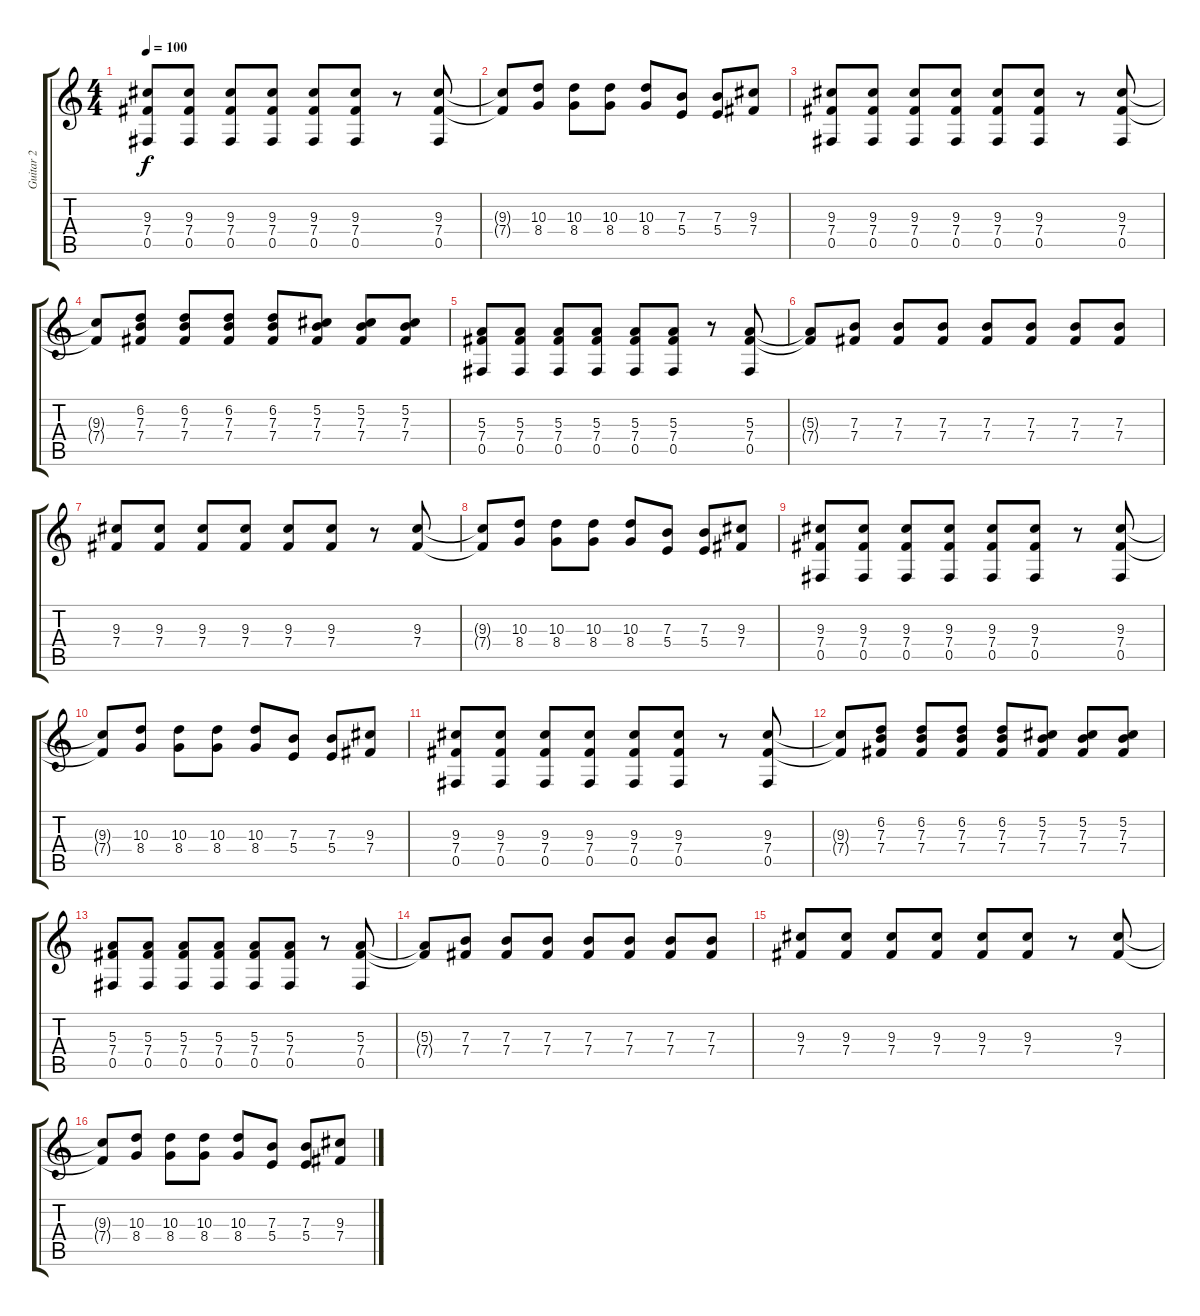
\track ("Guitar 2" "Guitar 2") {instrument overdrivenguitar}
\staff {score tabs}
\tuning (Db4 Ab3 E3 B2 Gb2 B1) {hide}
\ts (4 4)
\section ("" "")
\tempo 100
\clef g2
\ks c
(9.3 7.4 0.5).8{dy f volume 14 instrument electricguitarjazz} (9.3 7.4 0.5).8 (9.3 7.4 0.5).8 (9.3 7.4 0.5).8 (9.3 7.4 0.5).8 (9.3 7.4 0.5).8 r.8 (9.3 7.4 0.5).8 |
(9.3{t} 7.4{t}).8 (10.3 8.4).8 (10.3 8.4).8 (10.3 8.4).8 (10.3 8.4).8 (7.3 5.4).8 (7.3 5.4).8 (9.3 7.4).8 |
(9.3 7.4 0.5).8 (9.3 7.4 0.5).8 (9.3 7.4 0.5).8 (9.3 7.4 0.5).8 (9.3 7.4 0.5).8 (9.3 7.4 0.5).8 r.8 (9.3 7.4 0.5).8 |
(9.3{t} 7.4{t}).8 (6.2 7.3 7.4).8 (6.2 7.3 7.4).8 (6.2 7.3 7.4).8 (6.2 7.3 7.4).8 (5.2 7.3 7.4).8 (5.2 7.3 7.4).8 (5.2 7.3 7.4).8 |
(5.3 7.4 0.5).8 (5.3 7.4 0.5).8 (5.3 7.4 0.5).8 (5.3 7.4 0.5).8 (5.3 7.4 0.5).8 (5.3 7.4 0.5).8 r.8 (5.3 7.4 0.5).8 |
(5.3{t} 7.4{t}).8 (7.3 7.4).8 (7.3 7.4).8 (7.3 7.4).8 (7.3 7.4).8 (7.3 7.4).8 (7.3 7.4).8 (7.3 7.4).8 |
(9.3 7.4).8 (9.3 7.4).8 (9.3 7.4).8 (9.3 7.4).8 (9.3 7.4).8 (9.3 7.4).8 r.8 (9.3 7.4).8 |
(9.3{t} 7.4{t}).8 (10.3 8.4).8 (10.3 8.4).8 (10.3 8.4).8 (10.3 8.4).8 (7.3 5.4).8 (7.3 5.4).8 (9.3 7.4).8 |
(9.3 7.4 0.5).8{volume 14 instrument electricguitarjazz} (9.3 7.4 0.5).8 (9.3 7.4 0.5).8 (9.3 7.4 0.5).8 (9.3 7.4 0.5).8 (9.3 7.4 0.5).8 r.8 (9.3 7.4 0.5).8 |
(9.3{t} 7.4{t}).8 (10.3 8.4).8 (10.3 8.4).8 (10.3 8.4).8 (10.3 8.4).8 (7.3 5.4).8 (7.3 5.4).8 (9.3 7.4).8 |
(9.3 7.4 0.5).8 (9.3 7.4 0.5).8 (9.3 7.4 0.5).8 (9.3 7.4 0.5).8 (9.3 7.4 0.5).8 (9.3 7.4 0.5).8 r.8 (9.3 7.4 0.5).8 |
(9.3{t} 7.4{t}).8 (6.2 7.3 7.4).8 (6.2 7.3 7.4).8 (6.2 7.3 7.4).8 (6.2 7.3 7.4).8 (5.2 7.3 7.4).8 (5.2 7.3 7.4).8 (5.2 7.3 7.4).8 |
(5.3 7.4 0.5).8 (5.3 7.4 0.5).8 (5.3 7.4 0.5).8 (5.3 7.4 0.5).8 (5.3 7.4 0.5).8 (5.3 7.4 0.5).8 r.8 (5.3 7.4 0.5).8 |
(5.3{t} 7.4{t}).8 (7.3 7.4).8 (7.3 7.4).8 (7.3 7.4).8 (7.3 7.4).8 (7.3 7.4).8 (7.3 7.4).8 (7.3 7.4).8 |
(9.3 7.4).8 (9.3 7.4).8 (9.3 7.4).8 (9.3 7.4).8 (9.3 7.4).8 (9.3 7.4).8 r.8 (9.3 7.4).8 |
(9.3{t} 7.4{t}).8 (10.3 8.4).8 (10.3 8.4).8 (10.3 8.4).8 (10.3 8.4).8 (7.3 5.4).8 (7.3 5.4).8 (9.3 7.4).8
